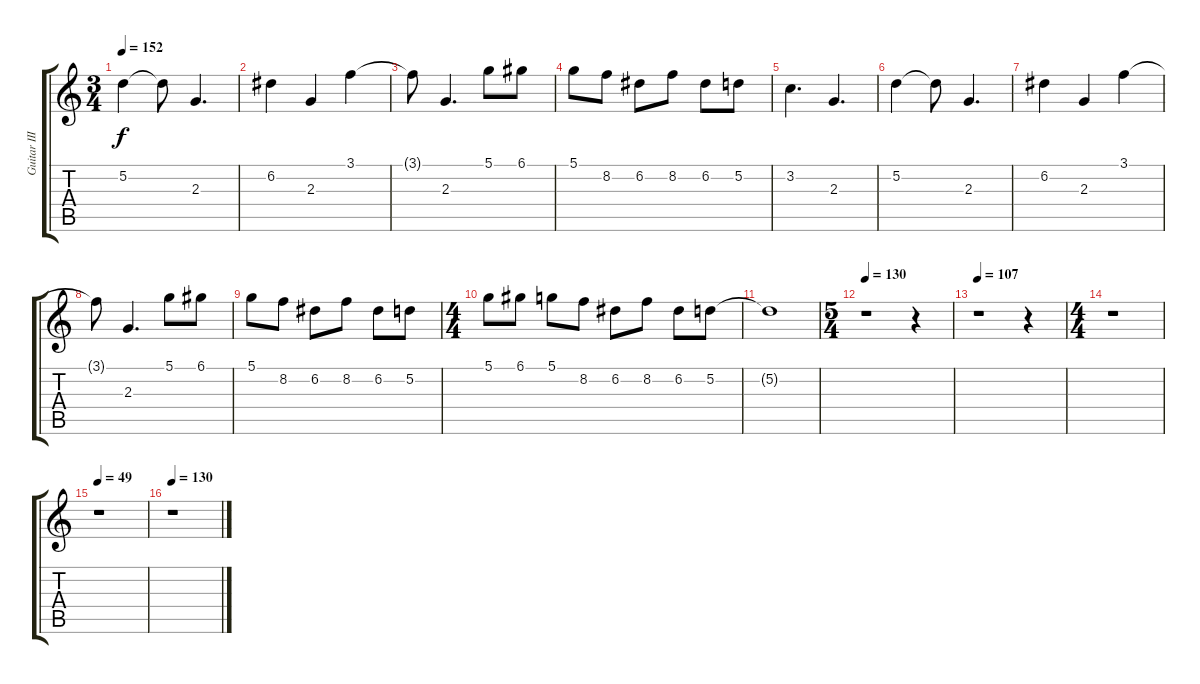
\track ("Guitar III" "Guitar III") {instrument overdrivenguitar}
\staff {score tabs}
\tuning (D4 A3 F3 C3 G2 D2) {hide}
\ts (3 4)
\tempo 152
\clef g2
\ks c
5.2.4{dy f} 5.2{t}.8 2.3.4{d} |
6.2.4 2.3.4 3.1.4 |
3.1{t}.8 2.3.4{d} 5.1.8 6.1.8 |
5.1.8 8.2.8 6.2.8 8.2.8 6.2.8 5.2.8 |
3.2.4{d} 2.3.4{d} |
5.2.4 5.2{t}.8 2.3.4{d} |
6.2.4 2.3.4 3.1.4 |
3.1{t}.8 2.3.4{d} 5.1.8 6.1.8 |
5.1.8 8.2.8 6.2.8 8.2.8 6.2.8 5.2.8 |
\ts (4 4)
5.1.8 6.1.8 5.1.8 8.2.8 6.2.8 8.2.8 6.2.8 5.2.8 |
5.2{t}.1 |
\ts (5 4)
\tempo 130
r.1 r.4 |
\tempo 107
r.1 r.4 |
\ts (4 4)
r.1 |
\tempo 49
r.1 |
\tempo 130
r.1
